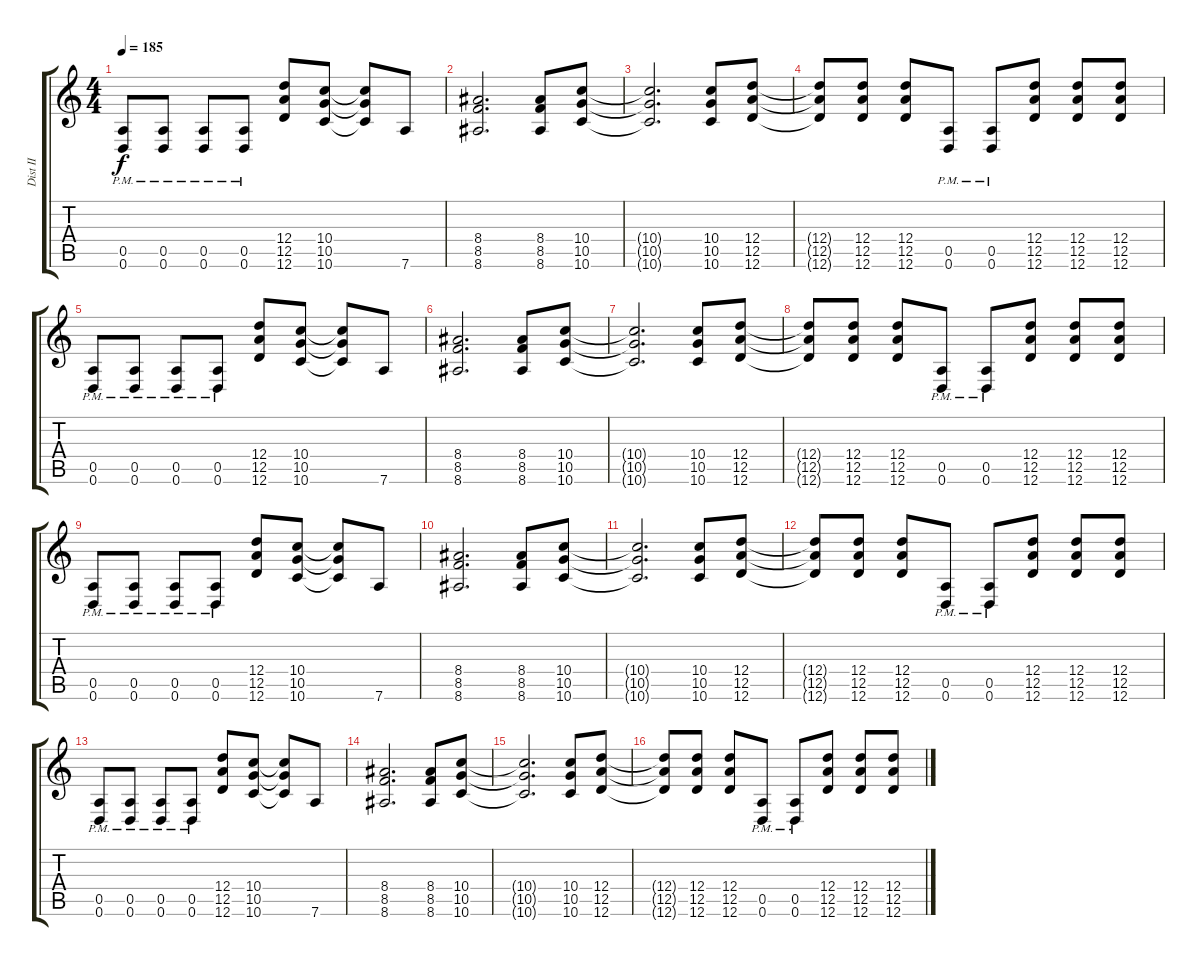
\track ("Dist II" "Dist II") {instrument distortionguitar}
\staff {score tabs}
\tuning (E4 B3 G3 D3 A2 D2) {hide}
\ts (4 4)
\tempo 185
\clef g2
\ks c
(0.5{pm} 0.6{pm}).8{dy f} (0.5{pm} 0.6{pm}).8 (0.5{pm} 0.6{pm}).8 (0.5{pm} 0.6{pm}).8 (12.4 12.5 12.6).8 (10.4 10.5 10.6).8 (10.4{t} 10.5{t} 10.6{t}).8 7.6.8 |
(8.4 8.5 8.6).2{d} (8.4 8.5 8.6).8 (10.4 10.5 10.6).8 |
(10.4{t} 10.5{t} 10.6{t}).2{d} (10.4 10.5 10.6).8 (12.4 12.5 12.6).8 |
(12.4{t} 12.5{t} 12.6{t}).8 (12.4 12.5 12.6).8 (12.4 12.5 12.6).8 (0.5{pm} 0.6{pm}).8 (0.5{pm} 0.6{pm}).8 (12.4 12.5 12.6).8 (12.4 12.5 12.6).8 (12.4 12.5 12.6).8 |
(0.5{pm} 0.6{pm}).8 (0.5{pm} 0.6{pm}).8 (0.5{pm} 0.6{pm}).8 (0.5{pm} 0.6{pm}).8 (12.4 12.5 12.6).8 (10.4 10.5 10.6).8 (10.4{t} 10.5{t} 10.6{t}).8 7.6.8 |
(8.4 8.5 8.6).2{d} (8.4 8.5 8.6).8 (10.4 10.5 10.6).8 |
(10.4{t} 10.5{t} 10.6{t}).2{d} (10.4 10.5 10.6).8 (12.4 12.5 12.6).8 |
(12.4{t} 12.5{t} 12.6{t}).8 (12.4 12.5 12.6).8 (12.4 12.5 12.6).8 (0.5{pm} 0.6{pm}).8 (0.5{pm} 0.6{pm}).8 (12.4 12.5 12.6).8 (12.4 12.5 12.6).8 (12.4 12.5 12.6).8 |
(0.5{pm} 0.6{pm}).8 (0.5{pm} 0.6{pm}).8 (0.5{pm} 0.6{pm}).8 (0.5{pm} 0.6{pm}).8 (12.4 12.5 12.6).8 (10.4 10.5 10.6).8 (10.4{t} 10.5{t} 10.6{t}).8 7.6.8 |
(8.4 8.5 8.6).2{d} (8.4 8.5 8.6).8 (10.4 10.5 10.6).8 |
(10.4{t} 10.5{t} 10.6{t}).2{d} (10.4 10.5 10.6).8 (12.4 12.5 12.6).8 |
(12.4{t} 12.5{t} 12.6{t}).8 (12.4 12.5 12.6).8 (12.4 12.5 12.6).8 (0.5{pm} 0.6{pm}).8 (0.5{pm} 0.6{pm}).8 (12.4 12.5 12.6).8 (12.4 12.5 12.6).8 (12.4 12.5 12.6).8 |
(0.5{pm} 0.6{pm}).8 (0.5{pm} 0.6{pm}).8 (0.5{pm} 0.6{pm}).8 (0.5{pm} 0.6{pm}).8 (12.4 12.5 12.6).8 (10.4 10.5 10.6).8 (10.4{t} 10.5{t} 10.6{t}).8 7.6.8 |
(8.4 8.5 8.6).2{d} (8.4 8.5 8.6).8 (10.4 10.5 10.6).8 |
(10.4{t} 10.5{t} 10.6{t}).2{d} (10.4 10.5 10.6).8 (12.4 12.5 12.6).8 |
(12.4{t} 12.5{t} 12.6{t}).8 (12.4 12.5 12.6).8 (12.4 12.5 12.6).8 (0.5{pm} 0.6{pm}).8 (0.5{pm} 0.6{pm}).8 (12.4 12.5 12.6).8 (12.4 12.5 12.6).8 (12.4 12.5 12.6).8
